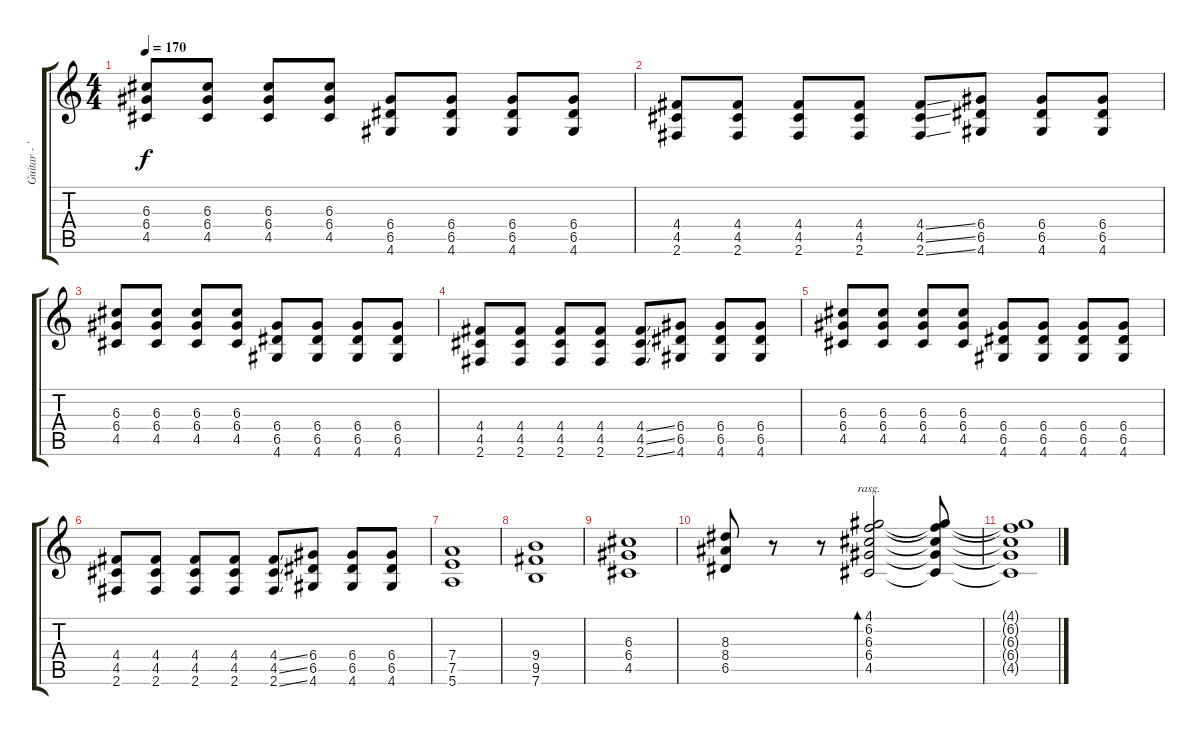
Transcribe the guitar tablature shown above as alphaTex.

\track ("Guitar - 'Julo!" "Guitar - '") {instrument distortionguitar}
\staff {score tabs}
\tuning (E4 B3 G3 D3 A2 E2) {hide}
\ts (4 4)
\tempo 170
\clef g2
\ks c
(6.3 6.4 4.5).8{dy f} (6.3 6.4 4.5).8 (6.3 6.4 4.5).8 (6.3 6.4 4.5).8 (6.4 6.5 4.6).8 (6.4 6.5 4.6).8 (6.4 6.5 4.6).8 (6.4 6.5 4.6).8 |
(4.4 4.5 2.6).8 (4.4 4.5 2.6).8 (4.4 4.5 2.6).8 (4.4 4.5 2.6).8 (4.4{ss} 4.5{ss} 2.6{ss}).8 (6.4 6.5 4.6).8 (6.4 6.5 4.6).8 (6.4 6.5 4.6).8 |
(6.3 6.4 4.5).8 (6.3 6.4 4.5).8 (6.3 6.4 4.5).8 (6.3 6.4 4.5).8 (6.4 6.5 4.6).8 (6.4 6.5 4.6).8 (6.4 6.5 4.6).8 (6.4 6.5 4.6).8 |
(4.4 4.5 2.6).8 (4.4 4.5 2.6).8 (4.4 4.5 2.6).8 (4.4 4.5 2.6).8 (4.4{ss} 4.5{ss} 2.6{ss}).8 (6.4 6.5 4.6).8 (6.4 6.5 4.6).8 (6.4 6.5 4.6).8 |
(6.3 6.4 4.5).8 (6.3 6.4 4.5).8 (6.3 6.4 4.5).8 (6.3 6.4 4.5).8 (6.4 6.5 4.6).8 (6.4 6.5 4.6).8 (6.4 6.5 4.6).8 (6.4 6.5 4.6).8 |
(4.4 4.5 2.6).8 (4.4 4.5 2.6).8 (4.4 4.5 2.6).8 (4.4 4.5 2.6).8 (4.4{ss} 4.5{ss} 2.6{ss}).8 (6.4 6.5 4.6).8 (6.4 6.5 4.6).8 (6.4 6.5 4.6).8 |
(7.4 7.5 5.6).1 |
(9.4 9.5 7.6).1 |
(6.3 6.4 4.5).1 |
(8.3 8.4 6.5).8 r.8 r.8 (4.1 6.2 6.3 6.4 4.5).2{bd 480 rasg ii volume 12 balance 8 instrument electricguitarclean} (4.1{t} 6.2{t} 6.3{t} 6.4{t} 4.5{t}).8 |
(4.1{t} 6.2{t} 6.3{t} 6.4{t} 4.5{t}).1
